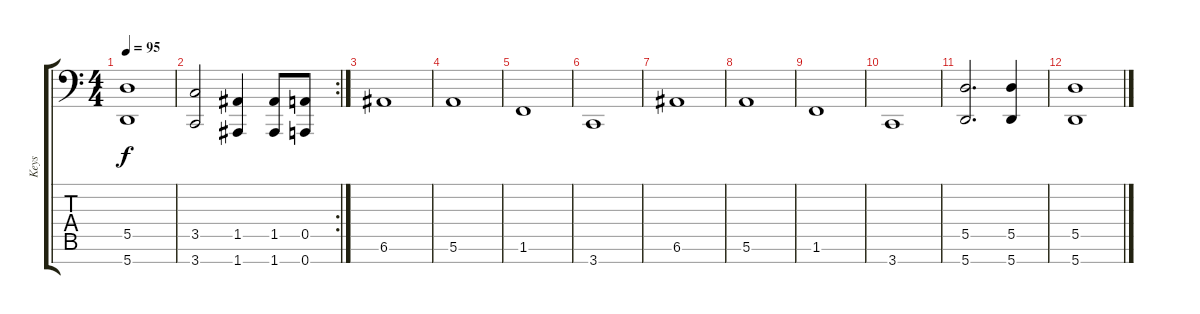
\track ("Keys " "Keys ") {instrument lead3calliope}
\staff {score tabs}
\tuning (E4 B3 G3 D3 A2 E2 A1) {hide}
\ts (4 4)
\tempo 95
\clef f4
\ks c
(5.5 5.7).1{dy f} |
\rc 2
(3.5 3.7).2 (1.5 1.7).4 (1.5 1.7).8 (0.5 0.7).8 |
6.6.1 |
5.6.1 |
1.6.1 |
3.7.1 |
6.6.1 |
5.6.1 |
1.6.1 |
3.7.1 |
(5.5 5.7).2{d} (5.5 5.7).4 |
(5.5 5.7).1
